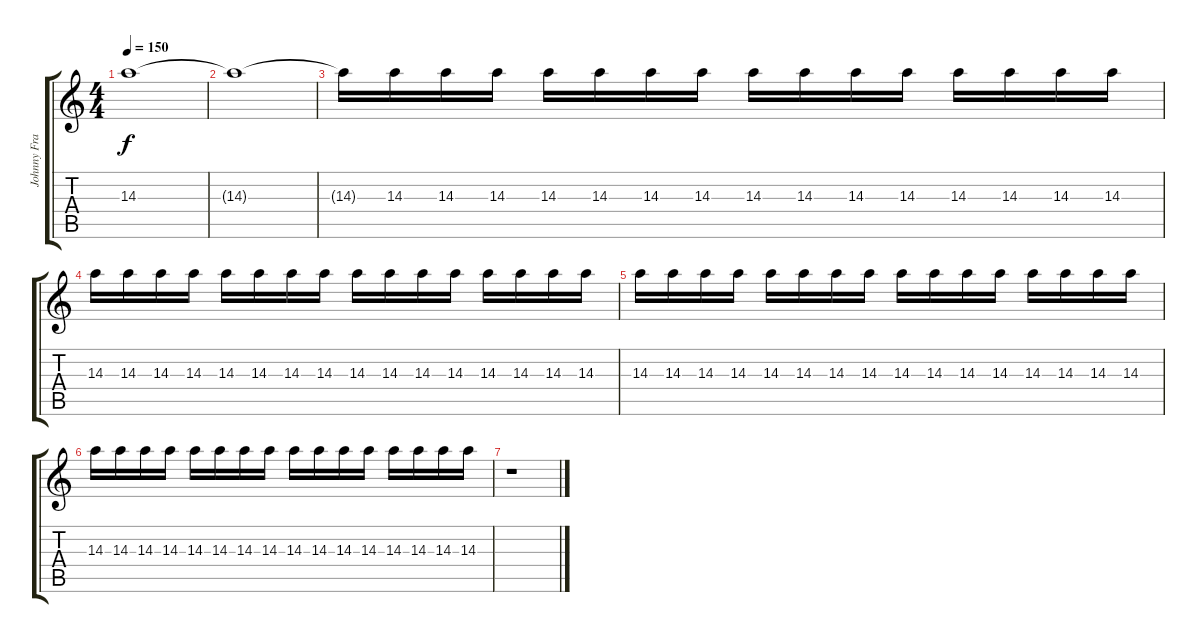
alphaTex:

\track ("Johnny Fraser Binnie" "Johnny Fra") {instrument overdrivenguitar}
\staff {score tabs}
\tuning (E4 B3 G3 D3 A2 E2) {hide}
\ts (4 4)
\tempo 150
\clef g2
\ks c
14.3{t}.1{dy f} |
14.3{t}.1 |
14.3{t}.16 14.3.16{volume 3} 14.3.16 14.3.16 14.3.16 14.3.16 14.3.16 14.3.16 14.3.16 14.3.16 14.3.16 14.3.16 14.3.16 14.3.16 14.3.16 14.3.16 |
14.3.16 14.3.16 14.3.16 14.3.16 14.3.16 14.3.16 14.3.16 14.3.16 14.3.16 14.3.16 14.3.16 14.3.16 14.3.16 14.3.16 14.3.16 14.3.16 |
14.3.16{volume 0} 14.3.16 14.3.16 14.3.16 14.3.16 14.3.16 14.3.16 14.3.16 14.3.16 14.3.16 14.3.16 14.3.16 14.3.16 14.3.16 14.3.16 14.3.16 |
14.3.16 14.3.16 14.3.16 14.3.16 14.3.16 14.3.16 14.3.16 14.3.16 14.3.16 14.3.16 14.3.16 14.3.16 14.3.16 14.3.16 14.3.16 14.3.16 |
r.1
